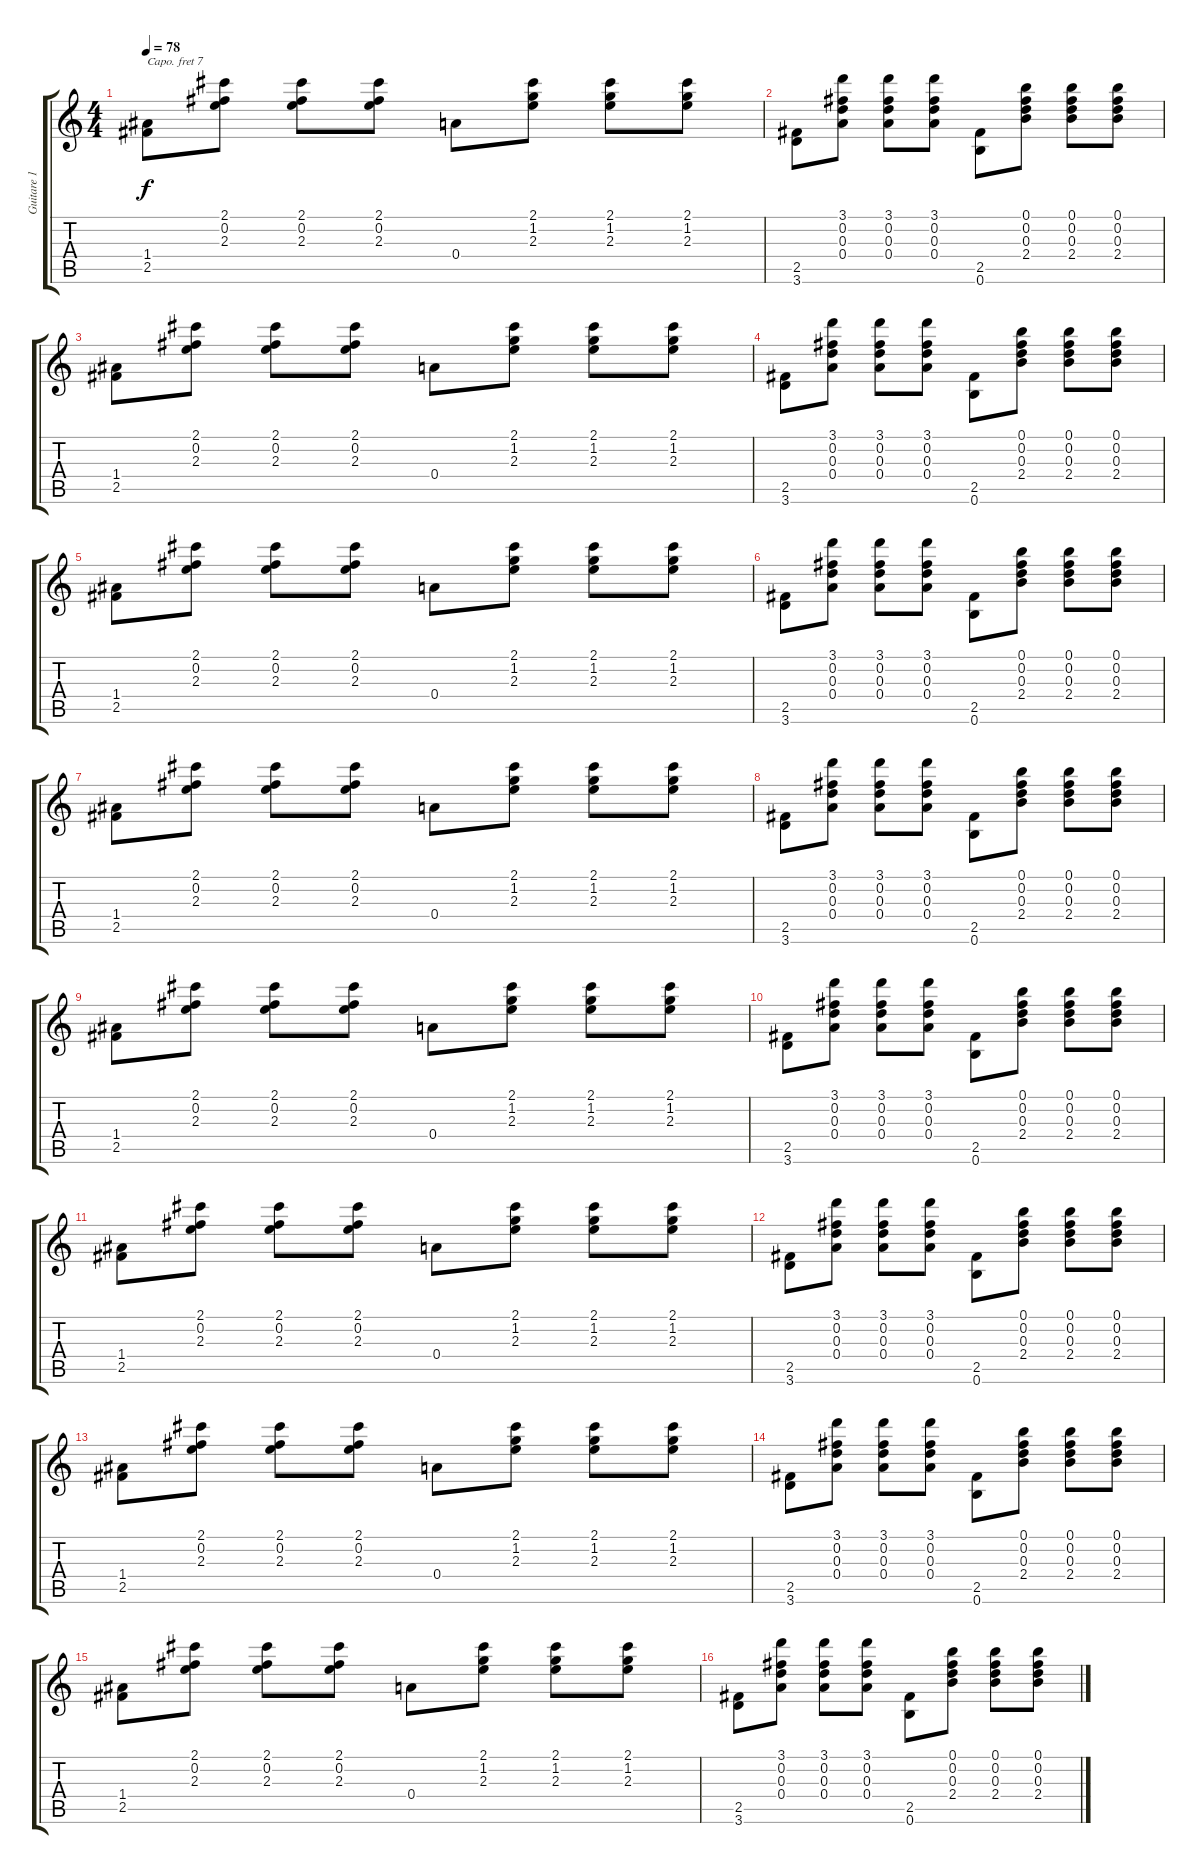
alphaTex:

\track ("Guitare 1" "Guitare 1") {instrument acousticguitarsteel}
\staff {score tabs}
\capo 7
\tuning (E4 B3 G3 D3 A2 E2) {hide}
\ts (4 4)
\tempo 78
\clef g2
\ks c
(1.4 2.5).8{dy f} (2.1 0.2 2.3).8 (2.1 0.2 2.3).8 (2.1 0.2 2.3).8 0.4.8 (2.1 1.2 2.3).8 (2.1 1.2 2.3).8 (2.1 1.2 2.3).8 |
(2.5 3.6).8 (3.1 0.2 0.3 0.4).8 (3.1 0.2 0.3 0.4).8 (3.1 0.2 0.3 0.4).8 (2.5 0.6).8 (0.1 0.2 0.3 2.4).8 (0.1 0.2 0.3 2.4).8 (0.1 0.2 0.3 2.4).8 |
(1.4 2.5).8 (2.1 0.2 2.3).8 (2.1 0.2 2.3).8 (2.1 0.2 2.3).8 0.4.8 (2.1 1.2 2.3).8 (2.1 1.2 2.3).8 (2.1 1.2 2.3).8 |
(2.5 3.6).8 (3.1 0.2 0.3 0.4).8 (3.1 0.2 0.3 0.4).8 (3.1 0.2 0.3 0.4).8 (2.5 0.6).8 (0.1 0.2 0.3 2.4).8 (0.1 0.2 0.3 2.4).8 (0.1 0.2 0.3 2.4).8 |
(1.4 2.5).8 (2.1 0.2 2.3).8 (2.1 0.2 2.3).8 (2.1 0.2 2.3).8 0.4.8 (2.1 1.2 2.3).8 (2.1 1.2 2.3).8 (2.1 1.2 2.3).8 |
(2.5 3.6).8 (3.1 0.2 0.3 0.4).8 (3.1 0.2 0.3 0.4).8 (3.1 0.2 0.3 0.4).8 (2.5 0.6).8 (0.1 0.2 0.3 2.4).8 (0.1 0.2 0.3 2.4).8 (0.1 0.2 0.3 2.4).8 |
(1.4 2.5).8 (2.1 0.2 2.3).8 (2.1 0.2 2.3).8 (2.1 0.2 2.3).8 0.4.8 (2.1 1.2 2.3).8 (2.1 1.2 2.3).8 (2.1 1.2 2.3).8 |
(2.5 3.6).8 (3.1 0.2 0.3 0.4).8 (3.1 0.2 0.3 0.4).8 (3.1 0.2 0.3 0.4).8 (2.5 0.6).8 (0.1 0.2 0.3 2.4).8 (0.1 0.2 0.3 2.4).8 (0.1 0.2 0.3 2.4).8 |
(1.4 2.5).8 (2.1 0.2 2.3).8 (2.1 0.2 2.3).8 (2.1 0.2 2.3).8 0.4.8 (2.1 1.2 2.3).8 (2.1 1.2 2.3).8 (2.1 1.2 2.3).8 |
(2.5 3.6).8 (3.1 0.2 0.3 0.4).8 (3.1 0.2 0.3 0.4).8 (3.1 0.2 0.3 0.4).8 (2.5 0.6).8 (0.1 0.2 0.3 2.4).8 (0.1 0.2 0.3 2.4).8 (0.1 0.2 0.3 2.4).8 |
(1.4 2.5).8 (2.1 0.2 2.3).8 (2.1 0.2 2.3).8 (2.1 0.2 2.3).8 0.4.8 (2.1 1.2 2.3).8 (2.1 1.2 2.3).8 (2.1 1.2 2.3).8 |
(2.5 3.6).8 (3.1 0.2 0.3 0.4).8 (3.1 0.2 0.3 0.4).8 (3.1 0.2 0.3 0.4).8 (2.5 0.6).8 (0.1 0.2 0.3 2.4).8 (0.1 0.2 0.3 2.4).8 (0.1 0.2 0.3 2.4).8 |
(1.4 2.5).8 (2.1 0.2 2.3).8 (2.1 0.2 2.3).8 (2.1 0.2 2.3).8 0.4.8 (2.1 1.2 2.3).8 (2.1 1.2 2.3).8 (2.1 1.2 2.3).8 |
(2.5 3.6).8 (3.1 0.2 0.3 0.4).8 (3.1 0.2 0.3 0.4).8 (3.1 0.2 0.3 0.4).8 (2.5 0.6).8 (0.1 0.2 0.3 2.4).8 (0.1 0.2 0.3 2.4).8 (0.1 0.2 0.3 2.4).8 |
(1.4 2.5).8 (2.1 0.2 2.3).8 (2.1 0.2 2.3).8 (2.1 0.2 2.3).8 0.4.8 (2.1 1.2 2.3).8 (2.1 1.2 2.3).8 (2.1 1.2 2.3).8 |
(2.5 3.6).8 (3.1 0.2 0.3 0.4).8 (3.1 0.2 0.3 0.4).8 (3.1 0.2 0.3 0.4).8 (2.5 0.6).8 (0.1 0.2 0.3 2.4).8 (0.1 0.2 0.3 2.4).8 (0.1 0.2 0.3 2.4).8
